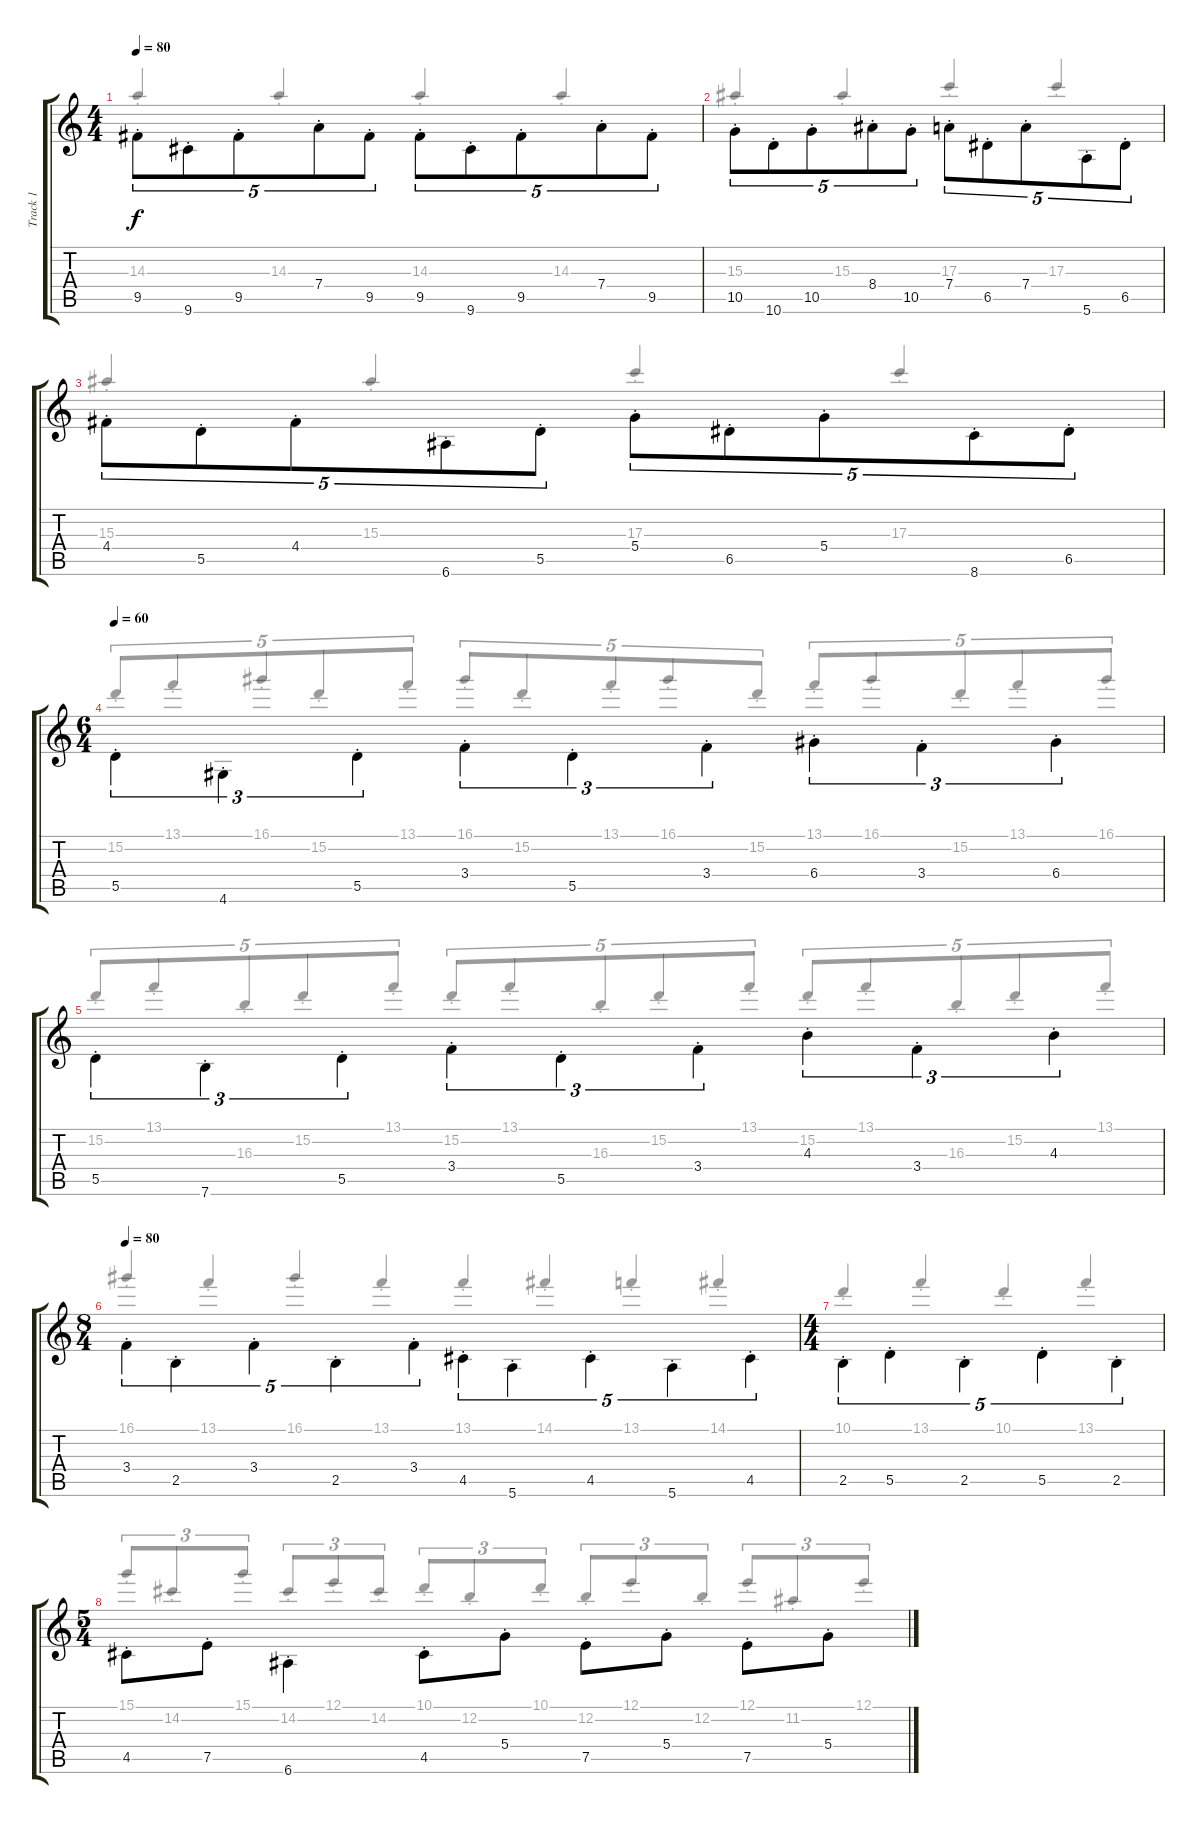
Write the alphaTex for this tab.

\track ("Track 1" "Track 1") {instrument electricguitarjazz}
\staff {score tabs}
\tuning (E4 B3 G3 D3 A2 E2) {hide}
\voice
\ts (4 4)
\tempo 80
\clef g2
\ks c
9.5{st}.8{tu (5 4) dy f beam Down} 9.6{st}.8{tu (5 4) beam Down} 9.5{st}.8{tu (5 4) beam Down} 7.4{st}.8{tu (5 4) beam Down} 9.5{st}.8{tu (5 4) beam Down} 9.5{st}.8{tu (5 4) beam Down} 9.6{st}.8{tu (5 4) beam Down} 9.5{st}.8{tu (5 4) beam Down} 7.4{st}.8{tu (5 4) beam Down} 9.5{st}.8{tu (5 4) beam Down} |
10.5{st}.8{tu (5 4) beam Down} 10.6{st}.8{tu (5 4) beam Down} 10.5{st}.8{tu (5 4) beam Down} 8.4{st}.8{tu (5 4) beam Down} 10.5{st}.8{tu (5 4) beam Down} 7.4{st}.8{tu (5 4) beam Down} 6.5{st}.8{tu (5 4) beam Down} 7.4{st}.8{tu (5 4) beam Down} 5.6{st}.8{tu (5 4) beam Down} 6.5{st}.8{tu (5 4) beam Down} |
4.4{st}.8{tu (5 4) beam Down} 5.5{st}.8{tu (5 4) beam Down} 4.4{st}.8{tu (5 4) beam Down} 6.6{st}.8{tu (5 4) beam Down} 5.5{st}.8{tu (5 4) beam Down} 5.4{st}.8{tu (5 4) beam Down} 6.5{st}.8{tu (5 4) beam Down} 5.4{st}.8{tu (5 4) beam Down} 8.6{st}.8{tu (5 4) beam Down} 6.5{st}.8{tu (5 4) beam Down} |
\ts (6 4)
\tempo 60
5.5{st}.4{tu (3 2) beam Down} 4.6{st}.4{tu (3 2) beam Down} 5.5{st}.4{tu (3 2) beam Down} 3.4{st}.4{tu (3 2) beam Down} 5.5{st}.4{tu (3 2) beam Down} 3.4{st}.4{tu (3 2) beam Down} 6.4{st}.4{tu (3 2) beam Down} 3.4{st}.4{tu (3 2) beam Down} 6.4{st}.4{tu (3 2) beam Down} |
5.5{st}.4{tu (3 2) beam Down} 7.6{st}.4{tu (3 2) beam Down} 5.5{st}.4{tu (3 2) beam Down} 3.4{st}.4{tu (3 2) beam Down} 5.5{st}.4{tu (3 2) beam Down} 3.4{st}.4{tu (3 2) beam Down} 4.3{st}.4{tu (3 2) beam Down} 3.4{st}.4{tu (3 2) beam Down} 4.3{st}.4{tu (3 2) beam Down} |
\ts (8 4)
\tempo 80
3.4{st}.4{tu (5 4) beam Down} 2.5{st}.4{tu (5 4) beam Down} 3.4{st}.4{tu (5 4) beam Down} 2.5{st}.4{tu (5 4) beam Down} 3.4{st}.4{tu (5 4) beam Down} 4.5{st}.4{tu (5 4) beam Down} 5.6{st}.4{tu (5 4) beam Down} 4.5{st}.4{tu (5 4) beam Down} 5.6{st}.4{tu (5 4) beam Down} 4.5{st}.4{tu (5 4) beam Down} |
\ts (4 4)
2.5{st}.4{tu (5 4) beam Down} 5.5{st}.4{tu (5 4) beam Down} 2.5{st}.4{tu (5 4) beam Down} 5.5{st}.4{tu (5 4) beam Down} 2.5{st}.4{tu (5 4) beam Down} |
\ts (5 4)
4.5{st}.8{beam Down} 7.5{st}.8{beam Down} 6.6{st}.4{beam Down} 4.5{st}.8{beam Down} 5.4{st}.8{beam Down} 7.5{st}.8{beam Down} 5.4{st}.8{beam Down} 7.5{st}.8{beam Down} 5.4{st}.8{beam Down}
\voice
\clef g2
\ottava regular
\simile none
\ks c
14.3{st}.4{dy f beam Up} 14.3{st}.4{beam Up} 14.3{st}.4{beam Up} 14.3{st}.4{beam Up} |
15.3{st}.4{beam Up} 15.3{st}.4{beam Up} 17.3{st}.4{beam Up} 17.3{st}.4{beam Up} |
15.3{st}.4{beam Up} 15.3{st}.4{beam Up} 17.3{st}.4{beam Up} 17.3{st}.4{beam Up} |
15.2{st}.8{tu (5 4) beam Up} 13.1{st}.8{tu (5 4) beam Up} 16.1{st}.8{tu (5 4) beam Up} 15.2{st}.8{tu (5 4) beam Up} 13.1{st}.8{tu (5 4) beam Up} 16.1{st}.8{tu (5 4) beam Up} 15.2{st}.8{tu (5 4) beam Up} 13.1{st}.8{tu (5 4) beam Up} 16.1{st}.8{tu (5 4) beam Up} 15.2{st}.8{tu (5 4) beam Up} 13.1{st}.8{tu (5 4) beam Up} 16.1{st}.8{tu (5 4) beam Up} 15.2{st}.8{tu (5 4) beam Up} 13.1{st}.8{tu (5 4) beam Up} 16.1{st}.8{tu (5 4) beam Up} |
15.2{st}.8{tu (5 4) beam Up} 13.1{st}.8{tu (5 4) beam Up} 16.3{st}.8{tu (5 4) beam Up} 15.2{st}.8{tu (5 4) beam Up} 13.1{st}.8{tu (5 4) beam Up} 15.2{st}.8{tu (5 4) beam Up} 13.1{st}.8{tu (5 4) beam Up} 16.3{st}.8{tu (5 4) beam Up} 15.2{st}.8{tu (5 4) beam Up} 13.1{st}.8{tu (5 4) beam Up} 15.2{st}.8{tu (5 4) beam Up} 13.1{st}.8{tu (5 4) beam Up} 16.3{st}.8{tu (5 4) beam Up} 15.2{st}.8{tu (5 4) beam Up} 13.1{st}.8{tu (5 4) beam Up} |
16.1{st}.4{beam Up} 13.1{st}.4{beam Up} 16.1{st}.4{beam Up} 13.1{st}.4{beam Up} 13.1{st}.4{beam Up} 14.1{st}.4{beam Up} 13.1{st}.4{beam Up} 14.1{st}.4{beam Up} |
10.1{st}.4{beam Up} 13.1{st}.4{beam Up} 10.1{st}.4{beam Up} 13.1{st}.4{beam Up} |
15.1{st}.8{tu (3 2) beam Up} 14.2{st}.8{tu (3 2) beam Up} 15.1{st}.8{tu (3 2) beam Up} 14.2{st}.8{tu (3 2) beam Up} 12.1{st}.8{tu (3 2) beam Up} 14.2{st}.8{tu (3 2) beam Up} 10.1{st}.8{tu (3 2) beam Up} 12.2{st}.8{tu (3 2) beam Up} 10.1{st}.8{tu (3 2) beam Up} 12.2{st}.8{tu (3 2) beam Up} 12.1{st}.8{tu (3 2) beam Up} 12.2{st}.8{tu (3 2) beam Up} 12.1{st}.8{tu (3 2) beam Up} 11.2{st}.8{tu (3 2) beam Up} 12.1{st}.8{tu (3 2) beam Up}
